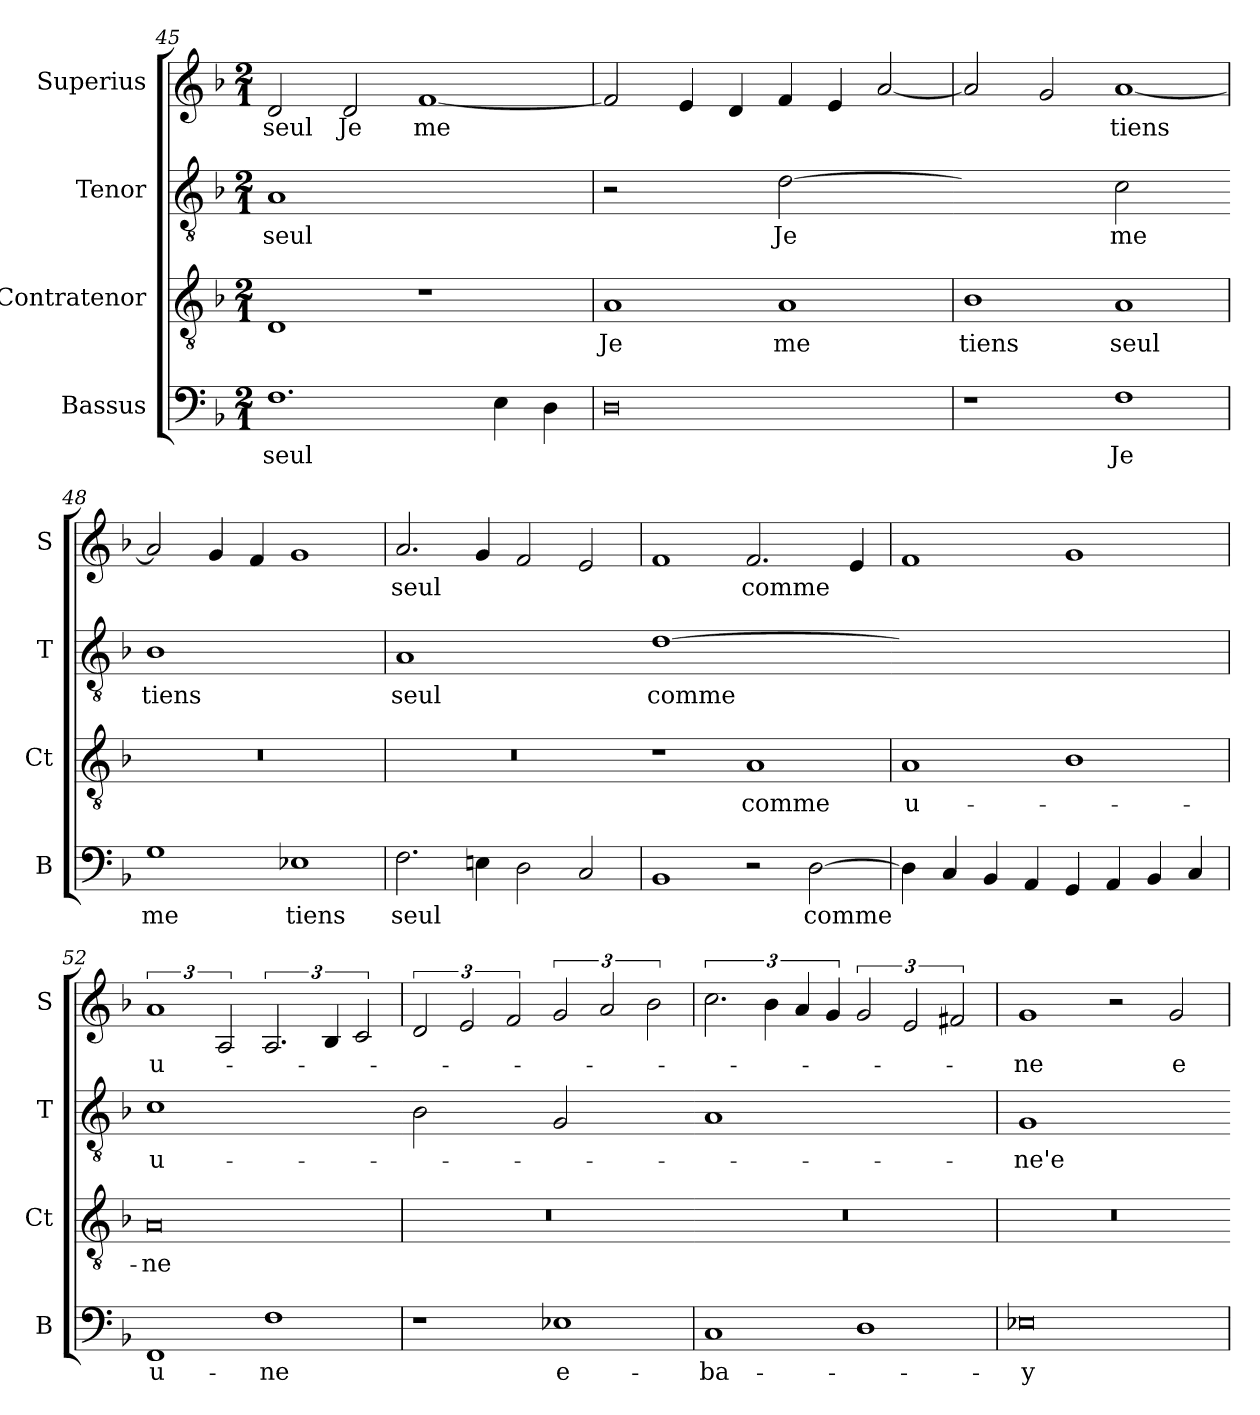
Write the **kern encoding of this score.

**kern	**text	**kern	**text	**kern	**text	**kern	**text
*part4	*part4	*part3	*part3	*part2	*part2	*part1	*part1
*staff4	*staff4	*staff3	*staff3	*staff2	*staff2	*staff1	*staff1
*I"Bassus	*	*I"Contratenor	*	*I"Tenor	*	*I"Superius	*
*I'B	*	*I'Ct	*	*I'T	*	*I'S	*
*clefF4	*	*clefGv2	*	*clefGv2	*	*clefG2	*
*k[b-]	*	*k[b-]	*	*k[b-]	*	*k[b-]	*
*M2/1	*	*M2/1	*	*M2/1	*	*M2/1	*
=45	=45	=45	=45	=45	=45	=45	=45
!	!	!	!	!LO:N:vis=1	!	!	!
1.F	seul	1D	.	0A	seul	2d	seul
.	.	.	.	.	.	2d	Je
.	.	1r	.	.	.	[1f	me
4E	.	.	.	.	.	.	.
4D	.	.	.	.	.	.	.
=46	=46	=46	=46	=46	=46	=46	=46
!	!	!	!	!LO:N:vis=2	!	!	!
0D	.	1A	Je	1r	.	2f]	.
.	.	.	.	.	.	4e	.
.	.	.	.	.	.	4d	.
!	!	!	!	!LO:N:vis=2	!	!	!
.	.	1A	me	[1d	Je	4f	.
.	.	.	.	.	.	4e	.
.	.	.	.	.	.	[2a	.
=47	=47	=47	=47	=47-	=47	=47	=47
!	!	!	!	!LO:N:vis=2	!	!	!
1r	.	1B-	tiens	1dyy]	.	2a]	.
.	.	.	.	.	.	2g	.
!	!	!	!	!LO:N:vis=2	!	!	!
1F	Je	1A	seul	1c	me	[1a	tiens
=48	=48	=48	=48	=48-	=48	=48	=48
!	!	!	!	!LO:N:vis=1	!	!	!
1G	me	0r	.	0B-	tiens	2a]	.
.	.	.	.	.	.	4g	.
.	.	.	.	.	.	4f	.
1E-X	tiens	.	.	.	.	1g	.
=49	=49	=49	=49	=49	=49	=49	=49
!	!	!	!	!LO:N:vis=1	!	!	!
2.F	seul	0r	.	0A	seul	2.a	seul
4En	.	.	.	.	.	4g	.
2D	.	.	.	.	.	2f	.
2C	.	.	.	.	.	2e	.
=50	=50	=50	=50	=50-	=50	=50	=50
!	!	!	!	!LO:N:vis=1	!	!	!
1BB-	.	1r	.	[0d	comme	1f	.
2r	.	1A	comme	.	.	2.f	comme
[2D	comme	.	.	.	.	.	.
.	.	.	.	.	.	4e	.
=51	=51	=51	=51	=51-	=51	=51	=51
!	!	!	!	!LO:N:vis=1	!	!	!
4D]	.	1A	u-	0dyy]	.	1f	.
4C	.	.	.	.	.	.	.
4BB-	.	.	.	.	.	.	.
4AA	.	.	.	.	.	.	.
4GG	.	1B-	.	.	.	1g	.
4AA	.	.	.	.	.	.	.
4BB-	.	.	.	.	.	.	.
4C	.	.	.	.	.	.	.
=52	=52	=52	=52	=52	=52	=52	=52
!	!	!	!	!LO:N:vis=1	!	!	!
1FF	u-	0A	-ne	0c	u-	3%2a	u-
.	.	.	.	.	.	3A	.
1F	-ne	.	.	.	.	3.A	.
.	.	.	.	.	.	6B-	.
.	.	.	.	.	.	3c	.
=53	=53	=53	=53	=53-	=53	=53	=53
!	!	!	!	!LO:N:vis=2	!	!	!
1r	.	0r	.	1B-	.	3d	.
.	.	.	.	.	.	3e	.
.	.	.	.	.	.	3f	.
!	!	!	!	!LO:N:vis=2	!	!	!
1E-X	e-	.	.	1G	.	3g	.
.	.	.	.	.	.	3a	.
.	.	.	.	.	.	3b-	.
=54	=54	=54	=54	=54-	=54	=54	=54
!	!	!	!	!LO:N:vis=1	!	!	!
1C	-ba-	0r	.	0A	.	3.cc	.
.	.	.	.	.	.	6b-	.
.	.	.	.	.	.	6a	.
.	.	.	.	.	.	6g	.
1D	.	.	.	.	.	3g	.
.	.	.	.	.	.	3e	.
.	.	.	.	.	.	3f#X	.
=55	=55	=55	=55	=55	=55	=55	=55
!	!	!	!	!LO:N:vis=1	!	!	!
0E-X	-y-	0r	.	0G	-ne'e-	1g	-ne
.	.	.	.	.	.	2r	.
.	.	.	.	.	.	2g	e-
=	=	=	=	=-	=	=	=
*-	*-	*-	*-	*-	*-	*-	*-
